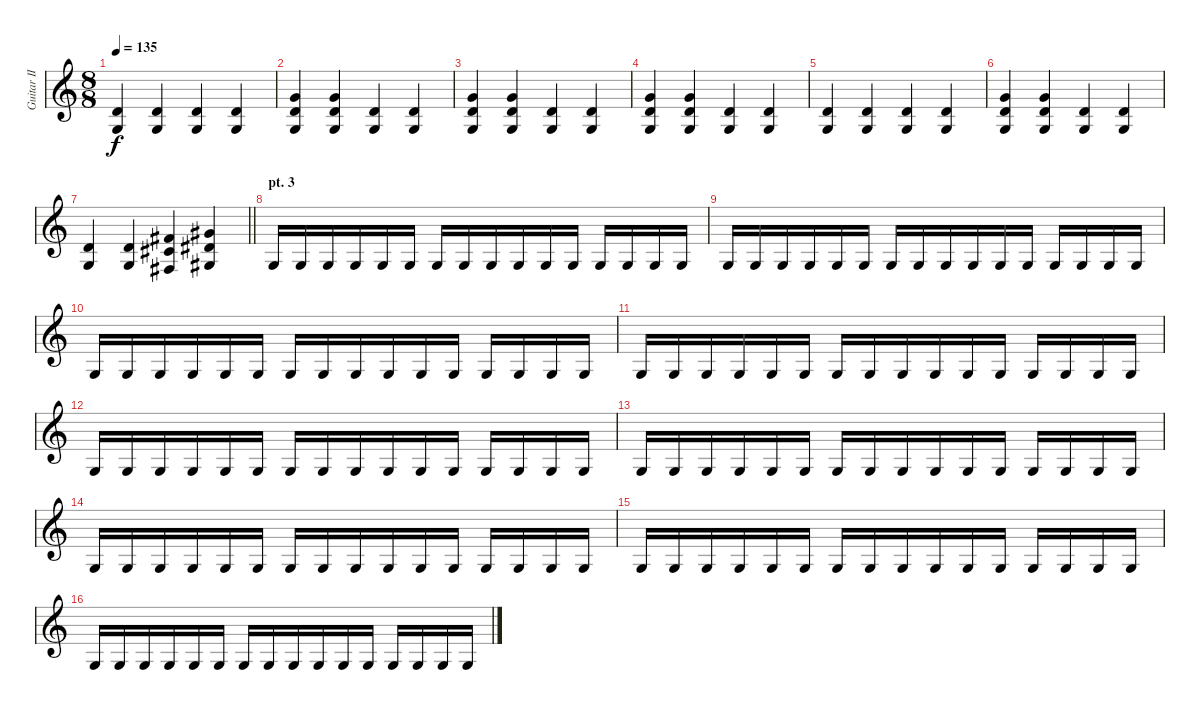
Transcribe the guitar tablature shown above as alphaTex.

\track ("Guitar II" "Guitar II") {instrument distortionguitar}
\staff {score}
\tuning (D4 A3 F3 C3 G2 D2) {hide}
\ts (8 8)
\tempo 135
\clef g2
\ks c
(7.5{pm} 5.6{pm}).4{dy f} (7.5{pm} 5.6{pm}).4 (7.5{pm} 5.6{pm}).4 (7.5{pm} 5.6{pm}).4 |
(7.4 7.5 5.6).4 (7.4 7.5 5.6).4 (7.5{pm} 5.6{pm}).4 (7.5{pm} 5.6{pm}).4 |
(7.4 7.5 5.6).4 (7.4 7.5 5.6).4 (7.5{pm} 5.6{pm}).4 (7.5{pm} 5.6{pm}).4 |
(7.4 7.5 5.6).4 (7.4 7.5 5.6).4 (7.5{pm} 5.6{pm}).4 (7.5{pm} 5.6{pm}).4 |
(7.5{pm} 5.6{pm}).4 (7.5{pm} 5.6{pm}).4 (7.5{pm} 5.6{pm}).4 (7.5{pm} 5.6{pm}).4 |
(7.4 7.5 5.6).4 (7.4 7.5 5.6).4 (7.5{pm} 5.6{pm}).4 (7.5{pm} 5.6{pm}).4 |
\barLineRight lightlight
(7.5{pm} 5.6{pm}).4 (7.5{pm} 5.6{pm}).4 (6.4 6.5 4.6).4 (8.4 8.5 6.6).4 |
\section ("" "pt. 3")
5.6{pm}.16 5.6{pm}.16 5.6{pm}.16 5.6{pm}.16 5.6{pm}.16 5.6{pm}.16 5.6{pm}.16 5.6{pm}.16 5.6{pm}.16 5.6{pm}.16 5.6{pm}.16 5.6{pm}.16 5.6{pm}.16 5.6{pm}.16 5.6{pm}.16 5.6{pm}.16 |
5.6{pm}.16 5.6{pm}.16 5.6{pm}.16 5.6{pm}.16 5.6{pm}.16 5.6{pm}.16 5.6{pm}.16 5.6{pm}.16 5.6{pm}.16 5.6{pm}.16 5.6{pm}.16 5.6{pm}.16 5.6{pm}.16 5.6{pm}.16 5.6{pm}.16 5.6{pm}.16 |
5.6{pm}.16 5.6{pm}.16 5.6{pm}.16 5.6{pm}.16 5.6{pm}.16 5.6{pm}.16 5.6{pm}.16 5.6{pm}.16 5.6{pm}.16 5.6{pm}.16 5.6{pm}.16 5.6{pm}.16 5.6{pm}.16 5.6{pm}.16 5.6{pm}.16 5.6{pm}.16 |
5.6{pm}.16 5.6{pm}.16 5.6{pm}.16 5.6{pm}.16 5.6{pm}.16 5.6{pm}.16 5.6{pm}.16 5.6{pm}.16 5.6{pm}.16 5.6{pm}.16 5.6{pm}.16 5.6{pm}.16 5.6{pm}.16 5.6{pm}.16 5.6{pm}.16 5.6{pm}.16 |
5.6{pm}.16 5.6{pm}.16 5.6{pm}.16 5.6{pm}.16 5.6{pm}.16 5.6{pm}.16 5.6{pm}.16 5.6{pm}.16 5.6{pm}.16 5.6{pm}.16 5.6{pm}.16 5.6{pm}.16 5.6{pm}.16 5.6{pm}.16 5.6{pm}.16 5.6{pm}.16 |
5.6{pm}.16 5.6{pm}.16 5.6{pm}.16 5.6{pm}.16 5.6{pm}.16 5.6{pm}.16 5.6{pm}.16 5.6{pm}.16 5.6{pm}.16 5.6{pm}.16 5.6{pm}.16 5.6{pm}.16 5.6{pm}.16 5.6{pm}.16 5.6{pm}.16 5.6{pm}.16 |
5.6{pm}.16 5.6{pm}.16 5.6{pm}.16 5.6{pm}.16 5.6{pm}.16 5.6{pm}.16 5.6{pm}.16 5.6{pm}.16 5.6{pm}.16 5.6{pm}.16 5.6{pm}.16 5.6{pm}.16 5.6{pm}.16 5.6{pm}.16 5.6{pm}.16 5.6{pm}.16 |
5.6{pm}.16 5.6{pm}.16 5.6{pm}.16 5.6{pm}.16 5.6{pm}.16 5.6{pm}.16 5.6{pm}.16 5.6{pm}.16 5.6{pm}.16 5.6{pm}.16 5.6{pm}.16 5.6{pm}.16 5.6{pm}.16 5.6{pm}.16 5.6{pm}.16 5.6{pm}.16 |
5.6{pm}.16 5.6{pm}.16 5.6{pm}.16 5.6{pm}.16 5.6{pm}.16 5.6{pm}.16 5.6{pm}.16 5.6{pm}.16 5.6{pm}.16 5.6{pm}.16 5.6{pm}.16 5.6{pm}.16 5.6{pm}.16 5.6{pm}.16 5.6{pm}.16 5.6{pm}.16
